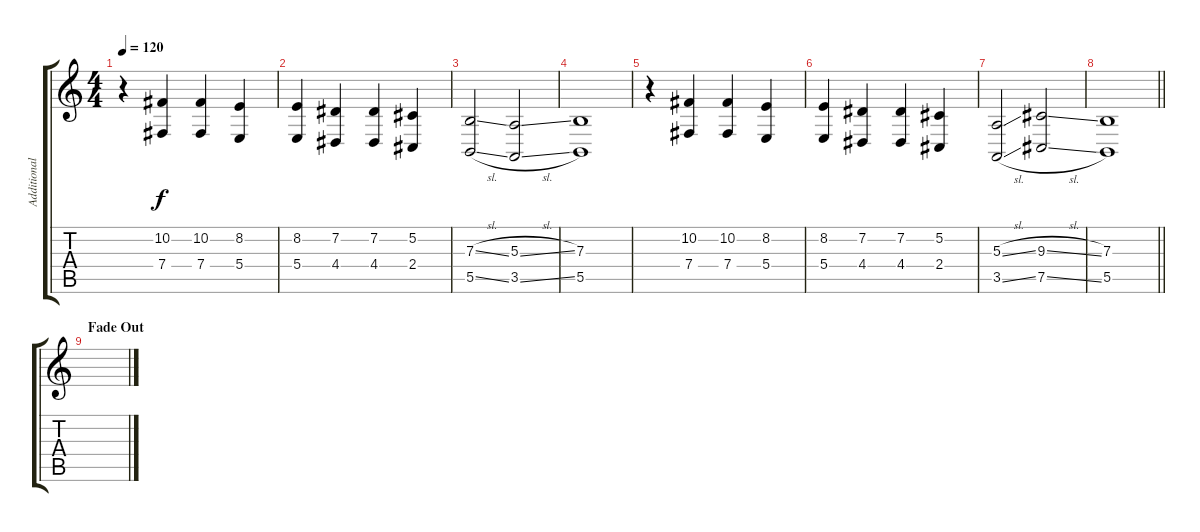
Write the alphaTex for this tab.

\track ("Additional Vocals" "Additional") {instrument altosax bank 255}
\staff {score tabs}
\tuning (Db4 Ab3 E3 B2 Gb2 Db2) {hide}
\ts (4 4)
\tempo 120
\clef g2
\ks c
r.4{dy f} (10.2 7.4).4 (10.2 7.4).4 (8.2 5.4).4 |
(8.2 5.4).4 (7.2 4.4).4 (7.2 4.4).4 (5.2 2.4).4 |
(7.3{sl} 5.5{sl}).2 (5.3{sl} 3.5{sl}).2 |
(7.3 5.5).1 |
r.4 (10.2 7.4).4 (10.2 7.4).4 (8.2 5.4).4 |
(8.2 5.4).4 (7.2 4.4).4 (7.2 4.4).4 (5.2 2.4).4 |
(5.3{sl} 3.5{sl}).2 (9.3{sl} 7.5{sl}).2 |
\barLineRight lightlight
(7.3 5.5).1 |
\section ("" "Fade Out")
